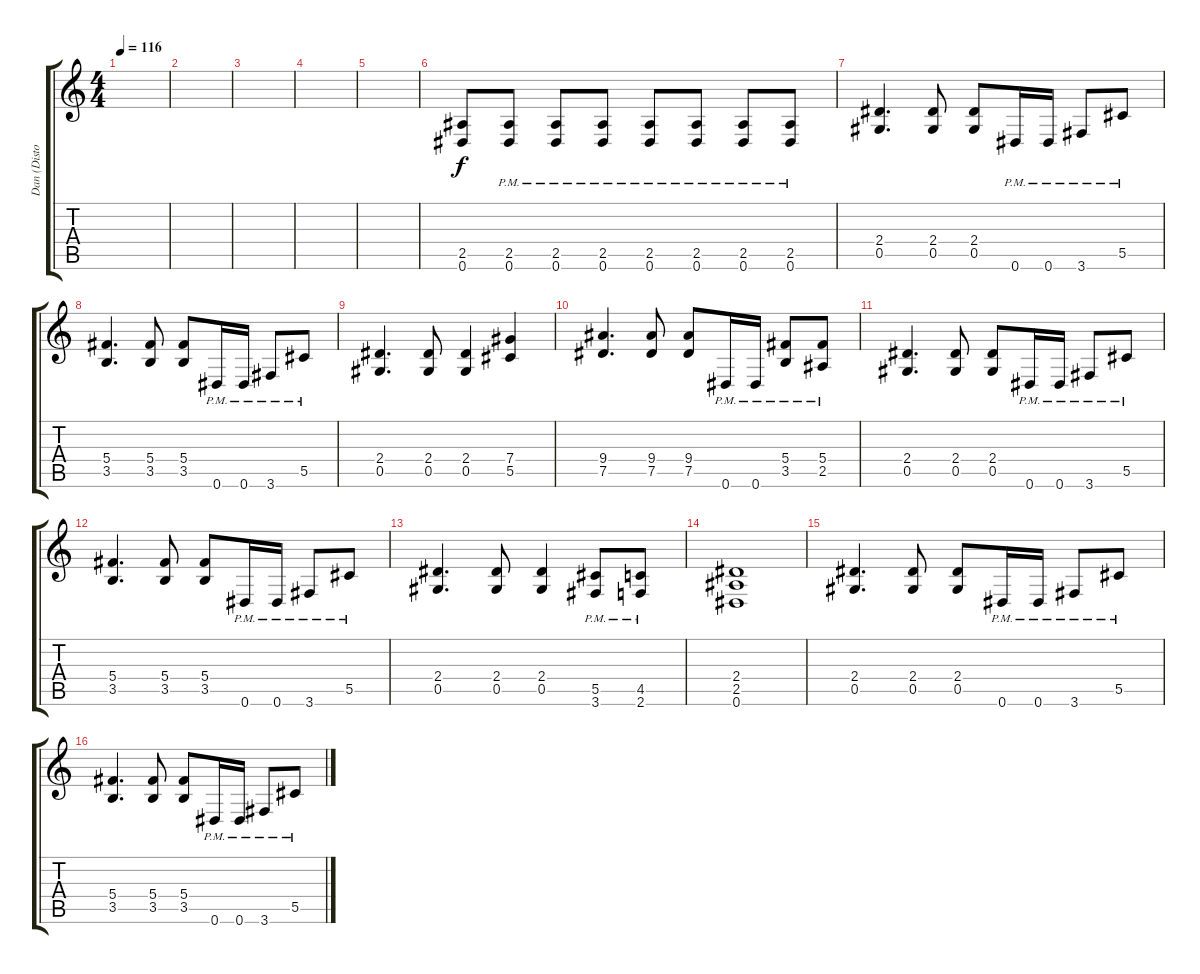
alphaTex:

\track ("Dan (Distortion)" "Dan (Disto") {instrument distortionguitar}
\staff {score tabs}
\tuning (Eb4 Bb3 Gb3 Db3 Ab2 Eb2) {hide}
\ts (4 4)
\tempo 116
\clef g2
\ks c
|
|
|
|
|
(2.5 0.6).8 (2.5{pm} 0.6{pm}).8 (2.5{pm} 0.6{pm}).8 (2.5{pm} 0.6{pm}).8 (2.5{pm} 0.6{pm}).8 (2.5{pm} 0.6{pm}).8 (2.5{pm} 0.6{pm}).8 (2.5{pm} 0.6{pm}).8 |
(2.4 0.5).4{d} (2.4 0.5).8 (2.4 0.5).8 0.6{pm}.16 0.6{pm}.16 3.6{pm}.8 5.5{pm}.8 |
(5.4 3.5).4{d} (5.4 3.5).8 (5.4 3.5).8 0.6{pm}.16 0.6{pm}.16 3.6{pm}.8 5.5{pm}.8 |
(2.4 0.5).4{d} (2.4 0.5).8 (2.4 0.5).4 (7.4 5.5).4 |
(9.4 7.5).4{d} (9.4 7.5).8 (9.4 7.5).8 0.6{pm}.16 0.6{pm}.16 (5.4{pm} 3.5{pm}).8 (5.4{pm} 2.5{pm}).8 |
(2.4 0.5).4{d} (2.4 0.5).8 (2.4 0.5).8 0.6{pm}.16 0.6{pm}.16 3.6{pm}.8 5.5{pm}.8 |
(5.4 3.5).4{d} (5.4 3.5).8 (5.4 3.5).8 0.6{pm}.16 0.6{pm}.16 3.6{pm}.8 5.5{pm}.8 |
(2.4 0.5).4{d} (2.4 0.5).8 (2.4 0.5).4 (5.5{pm} 3.6{pm}).8 (4.5{pm} 2.6{pm}).8 |
(2.4 2.5 0.6).1 |
(2.4 0.5).4{d} (2.4 0.5).8 (2.4 0.5).8 0.6{pm}.16 0.6{pm}.16 3.6{pm}.8 5.5{pm}.8 |
(5.4 3.5).4{d} (5.4 3.5).8 (5.4 3.5).8 0.6{pm}.16 0.6{pm}.16 3.6{pm}.8 5.5{pm}.8
